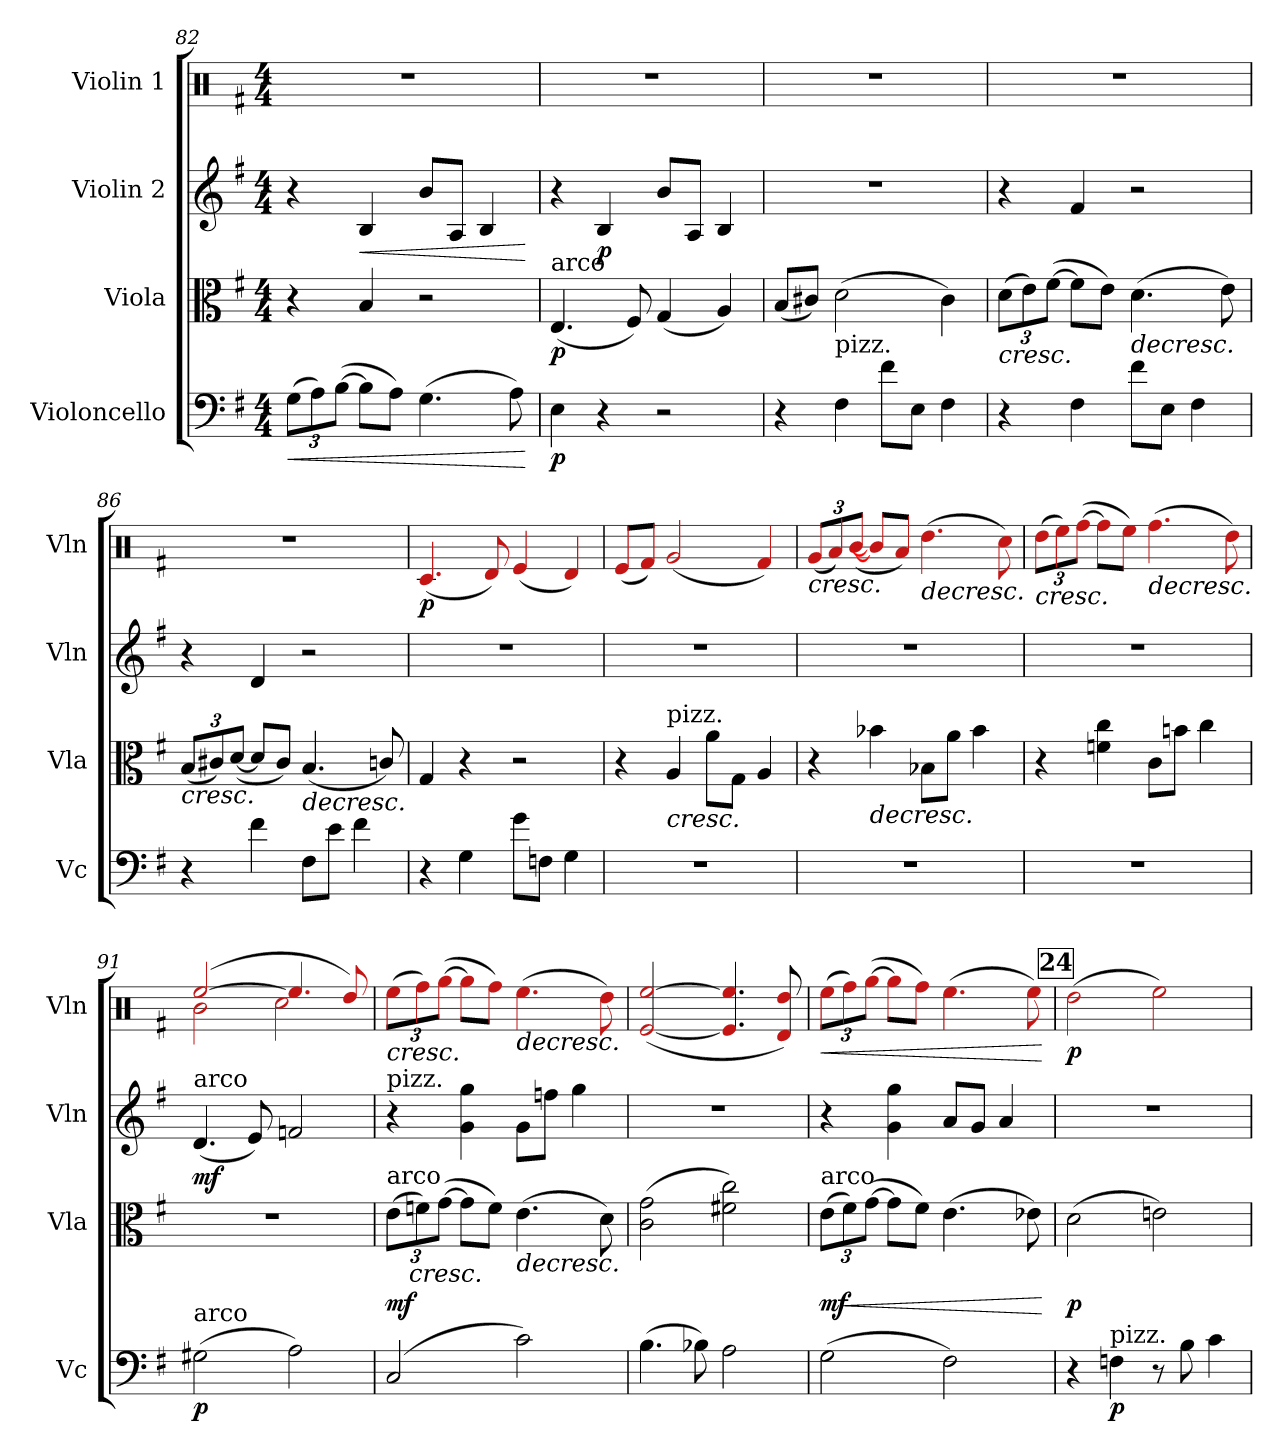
**kern	**dynam	**kern	**dynam	**kern	**dynam	**kern	**dynam
*part4	*part4	*part3	*part3	*part2	*part2	*part1	*part1
*staff4	*staff4	*staff3	*staff3	*staff2	*staff2	*staff1	*staff1
*I"Violoncello	*	*I"Viola	*	*I"Violin 2	*	*I"Violin 1	*
*I'Vc	*	*I'Vla	*	*I'Vln	*	*I'Vln	*
!!LO:LB:g=z
*clefF4	*	*clefC3	*	*clefG2	*	*clefX	*
*k[f#]	*	*k[f#]	*	*k[f#]	*	*k[f#]	*
*M4/4	*	*M4/4	*	*M4/4	*	*M4/4	*
*Xbrackettup	*	*	*	*	*	*	*
=82	=82	=82	=82	=82	=82	=82	=82
!	!LO:HP:b	!	!	!	!	!	!
(12G\L	<	4r	.	4r	.	1r	.
12A\)	.	.	.	.	.	.	.
([12B\J	.	.	.	.	.	.	.
!	!	!	!	!	!LO:HP:b	!	!
8B\L]	.	4B/	.	4B/	<	.	.
8A\J)	.	.	.	.	.	.	.
(4.G\	.	2r	.	8b/L	.	.	.
.	.	.	.	8A/J	.	.	.
.	.	.	.	4B/	.	.	.
8A\)	.	.	.	.	.	.	.
.	[	.	.	.	[	.	.
=83	=83	=83	=83	=83	=83	=83	=83
!	!	!LO:TX:a:t=arco	!	!	!	!	!
!	!LO:DY:b	!	!LO:DY:b	!	!	!	!
4E\	p	(4.E/	p	4r	.	1r	.
!	!	!	!	!	!LO:DY:b	!	!
4r	.	.	.	4B/	p	.	.
.	.	8F#/)	.	.	.	.	.
2r	.	(4G/	.	8b/L	.	.	.
.	.	.	.	8A/J	.	.	.
.	.	4A/)	.	4B/	.	.	.
=84	=84	=84	=84	=84	=84	=84	=84
4r	.	(8B/L	.	1r	.	1r	.
.	.	8c#X/J)	.	.	.	.	.
!LO:TX:a:t=pizz.	!	!	!	!	!	!	!
4F#\	.	(2d\	.	.	.	.	.
8f#\L	.	.	.	.	.	.	.
8E\J	.	.	.	.	.	.	.
4F#\	.	4c#\)	.	.	.	.	.
=85	=85	=85	=85	=85	=85	=85	=85
*	*	*Xbrackettup	*	*	*	*	*
!	!	!	!LO:HP:b	!	!	!	!
4r	.	(12d\L	<	4r	.	1r	.
.	.	12e\)	.	.	.	.	.
.	.	([12f#\J	.	.	.	.	.
4F#\	.	8f#\L]	.	4f#/	.	.	.
.	.	8e\J)	.	.	.	.	.
!	!	!	!LO:HP:b	!	!	!	!
8f#\L	.	(4.d\	>	2r	.	.	.
8E\J	.	.	.	.	.	.	.
4F#\	.	.	.	.	.	.	.
.	.	8e\)	.	.	.	.	.
.	.	.	[	.	.	.	.
!!LO:PB:g=z
=86	=86	=86	=86	=86	=86	=86	=86
!	!	!	!LO:HP:b	!	!	!	!
4r	.	(12B/L	<	4r	.	1r	.
.	.	12c#X/)	.	.	.	.	.
.	.	([12d/J	.	.	.	.	.
4f#\	.	8d/L]	]	4d/	.	.	.
.	.	8c#/J)	.	.	.	.	.
!	!	!	!LO:HP:b	!	!	!	!
8F#\L	.	(4.B/	>	2r	.	.	.
8e\J	.	.	.	.	.	.	.
4f#\	.	.	.	.	.	.	.
.	.	8cn/)	.	.	.	.	.
.	.	.	[	.	.	.	.
=87	=87	=87	=87	=87	=87	=87	=87
!	!	!	!	!	!	!	!LO:DY:b
4r	.	4G/	.	1r	.	(4.c/	p
4G\	.	4r	.	.	.	.	.
.	.	.	.	.	.	8d/)	.
8g\L	.	2r	.	.	.	(4e/	.
8Fn\J	.	.	.	.	.	.	.
4G\	.	.	.	.	.	4d/)	.
=88	=88	=88	=88	=88	=88	=88	=88
1r	.	4r	.	1r	.	(8e/L	.
.	.	.	.	.	.	8fn/J)	.
!	!	!LO:TX:a:t=pizz.	!	!	!	!	!
!	!	!	!LO:HP:b	!	!	!	!
.	.	4A/	<	.	.	(2g/	.
.	.	8a\L	.	.	.	.	.
.	.	8G\J	.	.	.	.	.
.	.	4A/	.	.	.	4f/)	.
.	.	.	]	.	.	.	.
=89	=89	=89	=89	=89	=89	=89	=89
*	*	*	*	*	*	*Xbrackettup	*
!	!	!	!	!	!	!	!LO:HP:b
1r	.	4r	.	1r	.	(12g/L	<
.	.	.	.	.	.	12a/)	.
.	.	.	.	.	.	([12b-X/J	.
!	!	!	!LO:HP:b	!	!	!	!
.	.	4b-X\	>	.	.	8b/L]	.
.	.	.	.	.	.	8a/J)	.
!	!	!	!	!	!	!	!LO:HP:b
.	.	8B-X\L	.	.	.	(4.dd\	>
.	.	8a\J	.	.	.	.	.
.	.	4b-\	.	.	.	.	.
.	.	.	.	.	.	8cc#X\)	.
.	.	.	[	.	.	.	[
!!LO:LB:g=z
=90	=90	=90	=90	=90	=90	=90	=90
!	!	!	!	!	!	!	!LO:HP:b
1r	.	4r	.	1r	.	(12dd\L	<
.	.	.	.	.	.	12ee\)	.
.	.	.	.	.	.	([12ffn\J	.
.	.	4fn\ 4cc\	.	.	.	8ff\L]	]
.	.	.	.	.	.	8ee\J)	.
!	!	!	!	!	!	!	!LO:HP:b
.	.	8c\L	.	.	.	(4.ff\	>
.	.	8bn\J	.	.	.	.	.
.	.	4cc\	.	.	.	.	.
.	.	.	.	.	.	8dd#X\)	.
.	.	.	.	.	.	.	[
=91	=91	=91	=91	=91	=91	=91	=91
*	*	*	*	*	*	*^	*
!	!	!	!	!LO:TX:a:t=arco	!	!	!	!
!LO:TX:a:t=arco	!	!	!	!	!	!	!	!
!	!LO:DY:b	!	!	!	!LO:DY:b	!	!	!
(2G#X\	p	1r	.	(4.d/	mf	([2ee/	2b\	.
.	.	.	.	8e/)	.	.	.	.
2A\)	.	.	.	2fn/	.	4.ee/]	2cc\	.
.	.	.	.	.	.	8dd/)	.	.
*	*	*	*	*	*	*v	*v	*
=92	=92	=92	=92	=92	=92	=92	=92
!	!	!	!	!LO:TX:a:t=pizz.	!	!	!
!	!	!LO:TX:a:t=arco	!	!	!	!	!
!	!	!	!LO:DY:b	!	!	!	!LO:HP:b
(2C/	.	(12e\L	mf	4r	.	(12ee\L	<
!	!	!	!LO:HP:b	!	!	!	!
.	.	12fn\)	<	.	.	12ffn\)	.
.	.	([12g\J	.	.	.	([12gg\J	.
.	.	8g\L]	]	4g\ 4gg\	.	8gg\L]	]
.	.	8f\J)	.	.	.	8ff\J)	.
!	!	!	!LO:HP:b	!	!	!	!LO:HP:b
2c\)	.	(4.e\	>	8g\L	.	(4.ee\	>
.	.	.	.	8ffn\J	.	.	.
.	.	.	.	4gg\	.	.	.
.	.	8d\)	.	.	.	8dd\)	.
.	.	.	[	.	.	.	[
=93	=93	=93	=93	=93	=93	=93	=93
(4.B\	.	(2c\ 2g\	.	1r	.	([2e/ [2ee/	.
8B-X\)	.	.	.	.	.	.	.
2A\	.	2f#X\ 2cc\)	.	.	.	4.e/] 4.ee/]	.
.	.	.	.	.	.	8d/ 8dd/)	.
!!LO:LB:g=z
=94	=94	=94	=94	=94	=94	=94	=94
!	!	!LO:TX:a:t=arco	!	!	!	!	!
!	!	!	!LO:DY:b	!	!	!	!LO:HP:b
(2G\	.	(12e\L	mf	4r	.	(12ee\L	<
!	!	!	!LO:HP:b	!	!	!	!
.	.	12f#\)	<	.	.	12ff#X\)	.
.	.	([12g\J	.	.	.	([12gg\J	.
.	.	8g\L]	]	4g\ 4gg\	.	8gg\L]	]
.	.	8f#\J)	.	.	.	8ff\J)	.
2F#\)	.	(4.e\	.	8a/L	.	(4.ee\	.
.	.	.	.	8g/J	.	.	.
.	.	.	.	4a/	.	.	.
.	.	8e-X\)	.	.	.	8ee-X\)	.
.	.	.	[	.	.	.	[
!!LO:REH:place=s1:a:B:cj:fs=14:t=24
=95	=95	=95	=95	=95	=95	=95	=95
!	!	!	!LO:DY:b	!	!	!	!LO:DY:b
4r	.	(2d\	p	1r	.	(2dd\	p
!LO:TX:a:t=pizz.	!	!	!	!	!	!	!
!	!LO:DY:b	!	!	!	!	!	!
4Fn\	p	.	.	.	.	.	.
8r	.	2en\)	.	.	.	2een\)	.
8B\	.	.	.	.	.	.	.
4c\	.	.	.	.	.	.	.
=	=	=	=	=	=	=	=
*-	*-	*-	*-	*-	*-	*-	*-
